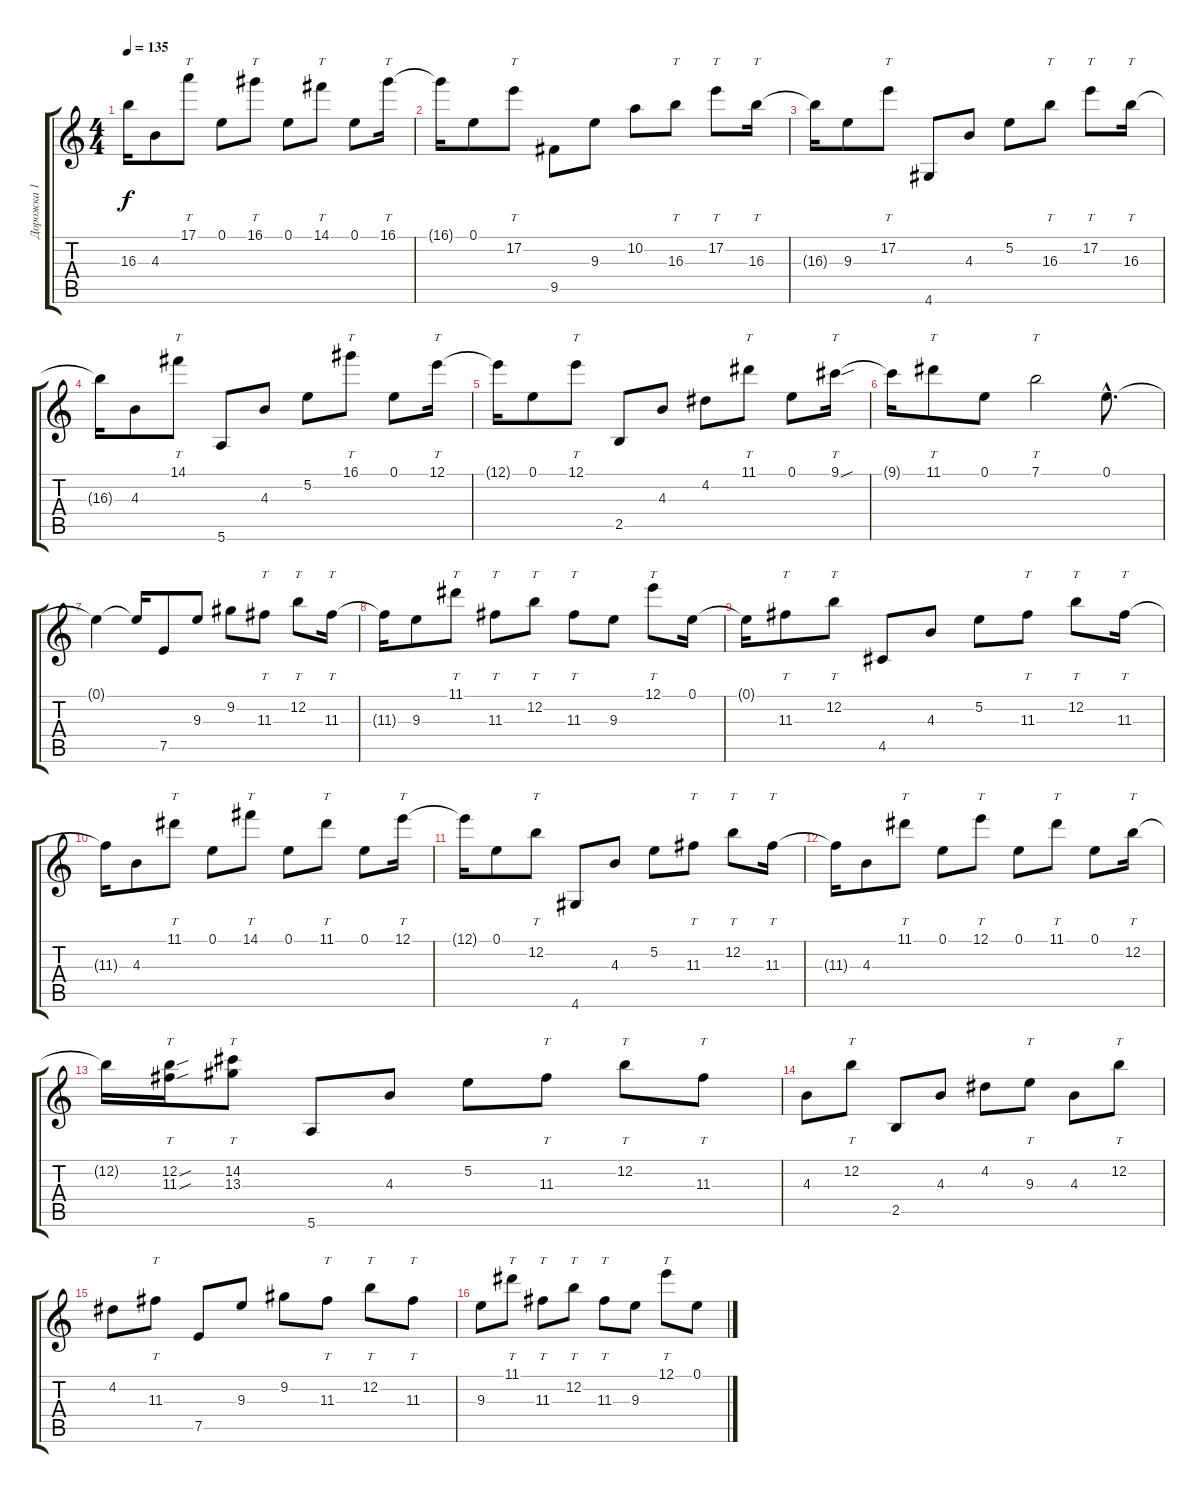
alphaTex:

\track ("Дорожка 1" "Дорожка 1") {instrument acousticguitarnylon}
\staff {score tabs}
\tuning (E4 B3 G3 D3 A2 E2) {hide}
\ts (4 4)
\tempo 135
\clef g2
\ks c
16.3{t}.16{dy f} 4.3.8 17.1.8{tt} 0.1.8 16.1.8{tt} 0.1.8 14.1.8{tt} 0.1.8 16.1.16{tt} |
16.1{t}.16 0.1.8 17.2.8{tt} 9.5.8 9.3.8 10.2.8 16.3.8{tt} 17.2.8{tt} 16.3.16{tt} |
16.3{t}.16 9.3.8 17.2.8{tt} 4.6.8 4.3.8 5.2.8 16.3.8{tt} 17.2.8{tt} 16.3.16{tt} |
16.3{t}.16 4.3.8 14.1.8{tt} 5.6.8 4.3.8 5.2.8 16.1.8{tt} 0.1.8 12.1.16{tt} |
12.1{t}.16 0.1.8 12.1.8{tt} 2.5.8 4.3.8 4.2.8 11.1.8{tt} 0.1.8 9.1{sou}.16{tt} |
9.1{t}.16 11.1.8{tt} 0.1.8 7.1.2{tt} 0.1{hac}.8{d} |
0.1{t}.4 0.1{t}.16 7.5.8 9.3.8 9.2.8 11.3.8{tt} 12.2.8{tt} 11.3.16{tt} |
11.3{t}.16 9.3.8 11.1.8{tt} 11.3.8{tt} 12.2.8{tt} 11.3.8{tt} 9.3.8 12.1.8{tt} 0.1.16 |
0.1{t}.16 11.3.8{tt} 12.2.8{tt} 4.5.8 4.3.8 5.2.8 11.3.8{tt} 12.2.8{tt} 11.3.16{tt} |
11.3{t}.16 4.3.8 11.1.8{tt} 0.1.8 14.1.8{tt} 0.1.8 11.1.8{tt} 0.1.8 12.1.16{tt} |
12.1{t}.16 0.1.8 12.2.8{tt} 4.6.8 4.3.8 5.2.8 11.3.8{tt} 12.2.8{tt} 11.3.16{tt} |
11.3{t}.16 4.3.8 11.1.8{tt} 0.1.8 12.1.8{tt} 0.1.8 11.1.8{tt} 0.1.8 12.2.16{tt} |
12.2{t}.16 (12.2{sou} 11.3{sou}).16{tt} (14.2 13.3).8{tt} 5.6.8 4.3.8 5.2.8 11.3.8{tt} 12.2.8{tt} 11.3.8{tt} |
4.3.8 12.2.8{tt} 2.5.8 4.3.8 4.2.8 9.3.8{tt} 4.3.8 12.2.8{tt} |
4.2.8 11.3.8{tt} 7.5.8 9.3.8 9.2.8 11.3.8{tt} 12.2.8{tt} 11.3.8{tt} |
9.3.8 11.1.8{tt} 11.3.8{tt} 12.2.8{tt} 11.3.8{tt} 9.3.8 12.1.8{tt} 0.1.8
